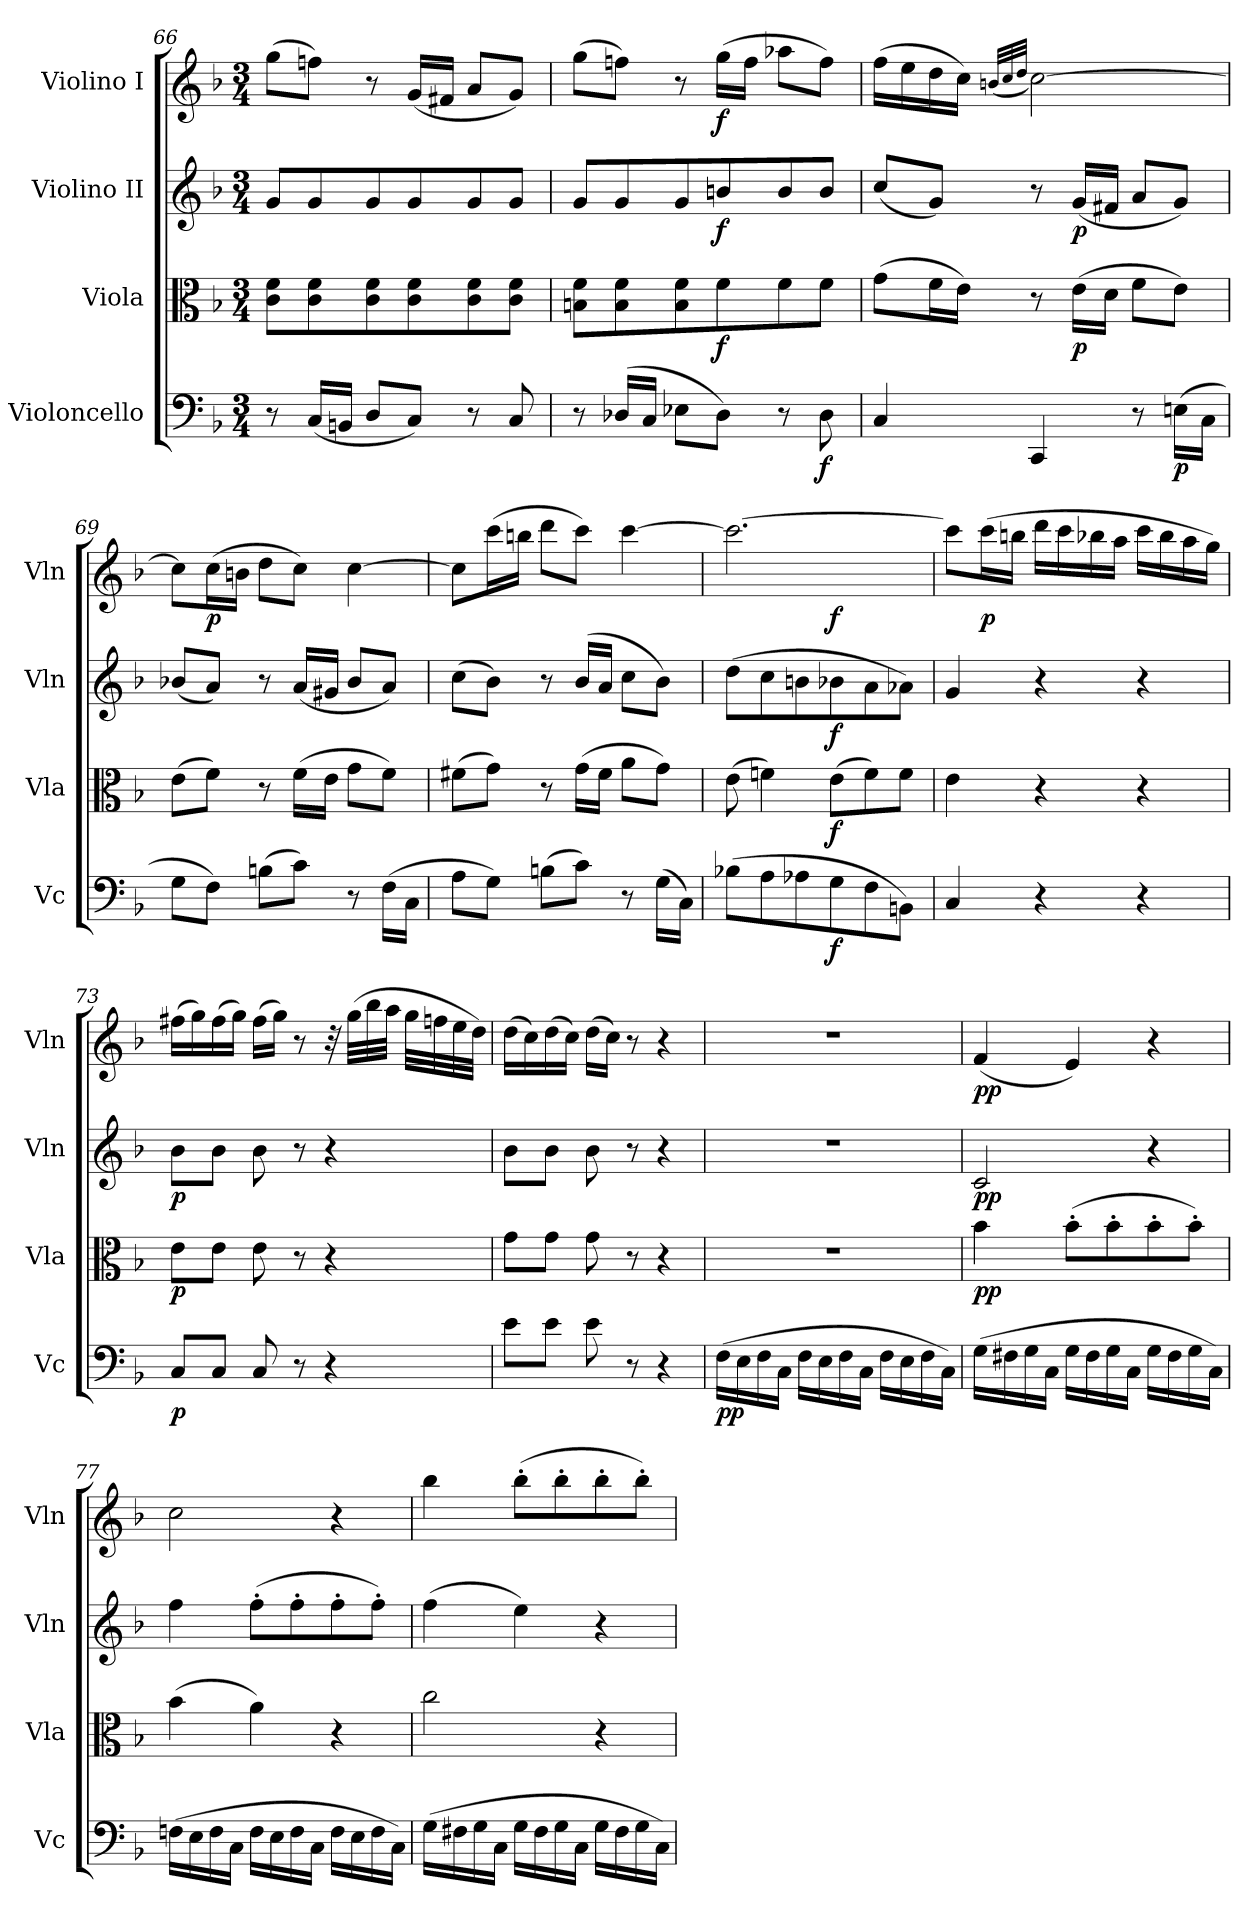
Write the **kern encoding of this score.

**kern	**dynam	**kern	**dynam	**kern	**dynam	**kern	**dynam
*part4	*part4	*part3	*part3	*part2	*part2	*part1	*part1
*staff4	*staff4	*staff3	*staff3	*staff2	*staff2	*staff1	*staff1
*I"Violoncello	*	*I"Viola	*	*I"Violino II	*	*I"Violino I	*
*I'Vc	*	*I'Vla	*	*I'Vln	*	*I'Vln	*
*clefF4	*	*clefC3	*	*clefG2	*	*clefG2	*
*k[b-]	*	*k[b-]	*	*k[b-]	*	*k[b-]	*
*F:	*	*F:	*	*F:	*	*F:	*
*M3/4	*	*M3/4	*	*M3/4	*	*M3/4	*
=66	=66	=66	=66	=66	=66	=66	=66
8r	.	8f 8cL	.	8gL	.	(8ggL	.
(16CLL	scen	8f 8c	.	8g	.	8ffnJ)	.
16BBnJJ	.	.	.	.	.	.	.
8DL	.	8f 8c	.	8g	.	8r	.
8CJ)	.	8f 8c	.	8g	.	(16gLL	.
.	.	.	.	.	.	16f#XJJ	.
8r	.	8f 8c	.	8g	.	8aL	.
8C	.	8f 8cJ	do	8gJ	do	8gJ)	do
!!LO:LB:g=z
=67	=67	=67	=67	=67	=67	=67	=67
8r	.	8f 8BnL	.	8gL	.	(8ggL	.
(16D-XLL	do	8f 8B	.	8g	.	8ffnJ)	.
16CJJ	.	.	.	.	.	.	.
8E-XL	.	8f 8B	.	8g	.	8r	.
8D-J)	.	8f	f	8bn	f	(16ggLL	f
.	.	.	.	.	.	16ffJJ	.
8r	.	8f	.	8b	.	8aa-XL	.
8D-	f	8fJ	.	8bJ	.	8ffJ)	.
=68	=68	=68	=68	=68	=68	=68	=68
4C	.	(8gL	.	(8ccL	.	(16ffLL	.
.	.	.	.	.	.	16ee	.
.	.	16fL	.	8gJ)	.	16dd	.
.	.	16eJJ)	.	.	.	16ccJJ)	.
.	.	.	.	.	.	(<32qbn/LLL	.
.	.	.	.	.	.	32qcc/	.
.	.	.	.	.	.	32qdd/JJJ	.
4CC	.	8r	.	8r	.	[2cc)	.
.	.	(16eLL	p	(16gLL	p	.	.
.	.	16dJJ	.	16f#XJJ	.	.	.
8r	.	8fL	.	8aL	.	.	.
(16EnLL	p	8eJ)	.	8gJ)	.	.	.
16CJJ	.	.	.	.	.	.	.
=69	=69	=69	=69	=69	=69	=69	=69
8GL	.	(8eL	.	(8b-XL	.	8ccL]	.
8FJ)	.	8fJ)	.	8aJ)	.	(16ccL	p
.	.	.	.	.	.	16bnJJ	.
(8BnL	.	8r	.	8r	.	8ddL	.
8cJ)	.	(16fLL	cre	(16aLL	cre	8ccJ)	.
.	.	16eJJ	.	16g#XJJ	.	.	.
8r	.	8gL	.	8b-L	.	[4cc	.
(16FLL	cre	8fJ)	.	8aJ)	.	.	.
16CJJ	.	.	.	.	.	.	.
=70	=70	=70	=70	=70	=70	=70	=70
8AL	.	(8f#XL	.	(8ccL	.	8ccL]	.
8GJ)	.	8gJ)	.	8b-J)	.	(16cccL	cre
.	.	.	.	.	.	16bbnJJ	.
(8BnL	scen	8r	.	8r	.	8dddL	.
8cJ)	.	(16gLL	scen	(16b-LL	scen	8cccJ)	.
.	.	16f#JJ	.	16aJJ	.	.	.
8r	.	8aL	.	8ccL	.	[4ccc	scendo
(16GLL	.	8gJ)	.	8b-J)	.	.	.
16CJJ)	.	.	.	.	.	.	.
=71	=71	=71	=71	=71	=71	=71	=71
*	*	*	*	*	*	*^	*
(8B-XL	do	(8e	do	(8ddL	do	2.ccc_	4.ryy	.
8A	.	4fn)	.	8cc	.	.	.	.
8A-X	.	.	.	8bn	.	.	.	.
8G	f	(8eL	f	8b-X	f	.	4.ryy	f
8F	.	8f)	.	8a	.	.	.	.
8BBnJ)	.	8fJ	.	8a-XJ)	.	.	.	.
*	*	*	*	*	*	*v	*v	*
!!LO:LB:g=z
=72	=72	=72	=72	=72	=72	=72	=72
4C	.	4e	.	4g	.	8cccL]	.
.	.	.	.	.	.	(16cccL	p
.	.	.	.	.	.	16bbnJJ	.
4r	.	4r	.	4r	.	16dddLL	.
.	.	.	.	.	.	16ccc	.
.	.	.	.	.	.	16bb-X	.
.	.	.	.	.	.	16aaJJ	.
4r	.	4r	.	4r	.	16cccLL	.
.	.	.	.	.	.	16bb-	.
.	.	.	.	.	.	16aa	.
.	.	.	.	.	.	16ggJJ)	.
=73	=73	=73	=73	=73	=73	=73	=73
8CL	p	8eL	p	8b-L	p	(16ff#XLL	.
.	.	.	.	.	.	16gg)	.
8CJ	.	8eJ	.	8b-J	.	(16ff#	.
.	.	.	.	.	.	16ggJJ)	.
8C	.	8e	.	8b-	.	(16ff#LL	.
.	.	.	.	.	.	16ggJJ)	.
8r	.	8r	.	8r	.	8r	.
4r	.	4r	.	4r	.	32r	.
.	.	.	.	.	.	(32ggLLL	.
.	.	.	.	.	.	32bb-	.
.	.	.	.	.	.	32aaJJJ	.
.	.	.	.	.	.	32ggLLL	.
.	.	.	.	.	.	32ffn	.
.	.	.	.	.	.	32ee	.
.	.	.	.	.	.	32ddJJJ)	.
=74	=74	=74	=74	=74	=74	=74	=74
8eL	.	8gL	.	8b-L	.	(16ddLL	.
.	.	.	.	.	.	16cc)	.
8eJ	.	8gJ	.	8b-J	.	(16dd	.
.	.	.	.	.	.	16ccJJ)	.
8e	.	8g	.	8b-	.	(16ddLL	.
.	.	.	.	.	.	16ccJJ)	.
8r	.	8r	.	8r	.	8r	.
4r	.	4r	.	4r	.	4r	.
=75	=75	=75	=75	=75	=75	=75	=75
(16FLL	pp	2.r	.	2.r	.	2.r	.
16E	.	.	.	.	.	.	.
16F	.	.	.	.	.	.	.
16CJJ	.	.	.	.	.	.	.
16FLL	.	.	.	.	.	.	.
16E	.	.	.	.	.	.	.
16F	.	.	.	.	.	.	.
16CJJ	.	.	.	.	.	.	.
16FLL	.	.	.	.	.	.	.
16E	.	.	.	.	.	.	.
16F	.	.	.	.	.	.	.
16CJJ)	.	.	.	.	.	.	.
!!LO:LB:g=z
=76	=76	=76	=76	=76	=76	=76	=76
(16GLL	.	4b-	pp	2c	pp	(4f	pp
16F#X	.	.	.	.	.	.	.
16G	.	.	.	.	.	.	.
16CJJ	.	.	.	.	.	.	.
16GLL	.	(8b-'L	.	.	.	4e)	.
16F#	.	.	.	.	.	.	.
16G	.	8b-'	.	.	.	.	.
16CJJ	.	.	.	.	.	.	.
16GLL	.	8b-'	.	4r	.	4r	.
16F#	.	.	.	.	.	.	.
16G	.	8b-'J)	.	.	.	.	.
16CJJ)	.	.	.	.	.	.	.
=77	=77	=77	=77	=77	=77	=77	=77
(16FnLL	.	(4b-	.	4ff	.	2cc	.
16E	.	.	.	.	.	.	.
16F	.	.	.	.	.	.	.
16CJJ	.	.	.	.	.	.	.
16FLL	.	4a)	.	(8ff'L	.	.	.
16E	.	.	.	.	.	.	.
16F	.	.	.	8ff'	.	.	.
16CJJ	.	.	.	.	.	.	.
16FLL	.	4r	.	8ff'	.	4r	.
16E	.	.	.	.	.	.	.
16F	.	.	.	8ff'J)	.	.	.
16CJJ)	.	.	.	.	.	.	.
=78	=78	=78	=78	=78	=78	=78	=78
(16GLL	.	2cc	.	(4ff	.	4bb-	.
16F#X	.	.	.	.	.	.	.
16G	.	.	.	.	.	.	.
16CJJ	.	.	.	.	.	.	.
16GLL	.	.	.	4ee)	.	(8bb-'L	.
16F#	.	.	.	.	.	.	.
16G	.	.	.	.	.	8bb-'	.
16CJJ	.	.	.	.	.	.	.
16GLL	.	4r	.	4r	.	8bb-'	.
16F#	.	.	.	.	.	.	.
16G	.	.	.	.	.	8bb-'J)	.
16CJJ)	.	.	.	.	.	.	.
=	=	=	=	=	=	=	=
*-	*-	*-	*-	*-	*-	*-	*-
